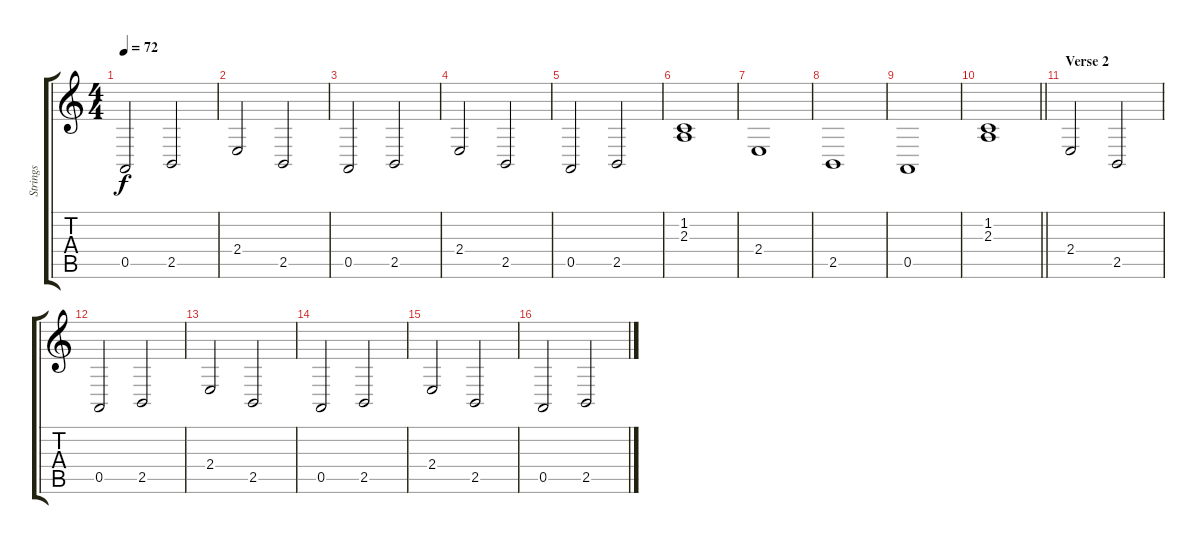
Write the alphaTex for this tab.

\track ("Strings" "Strings") {instrument stringensemble1}
\staff {score tabs}
\tuning (E4 B3 G3 D3 A2 E2) {hide}
\ts (4 4)
\tempo 72
\clef g2
\ks c
0.5.2{dy f} 2.5.2 |
2.4.2 2.5.2 |
0.5.2 2.5.2 |
2.4.2 2.5.2 |
0.5.2 2.5.2 |
(1.2 2.3).1{volume 4} |
2.4.1 |
2.5.1 |
0.5.1 |
\barLineRight lightlight
(1.2 2.3).1{volume 4} |
\section ("" "Verse 2")
2.4.2{volume 8} 2.5.2 |
0.5.2 2.5.2 |
2.4.2 2.5.2 |
0.5.2 2.5.2 |
2.4.2 2.5.2 |
0.5.2 2.5.2
